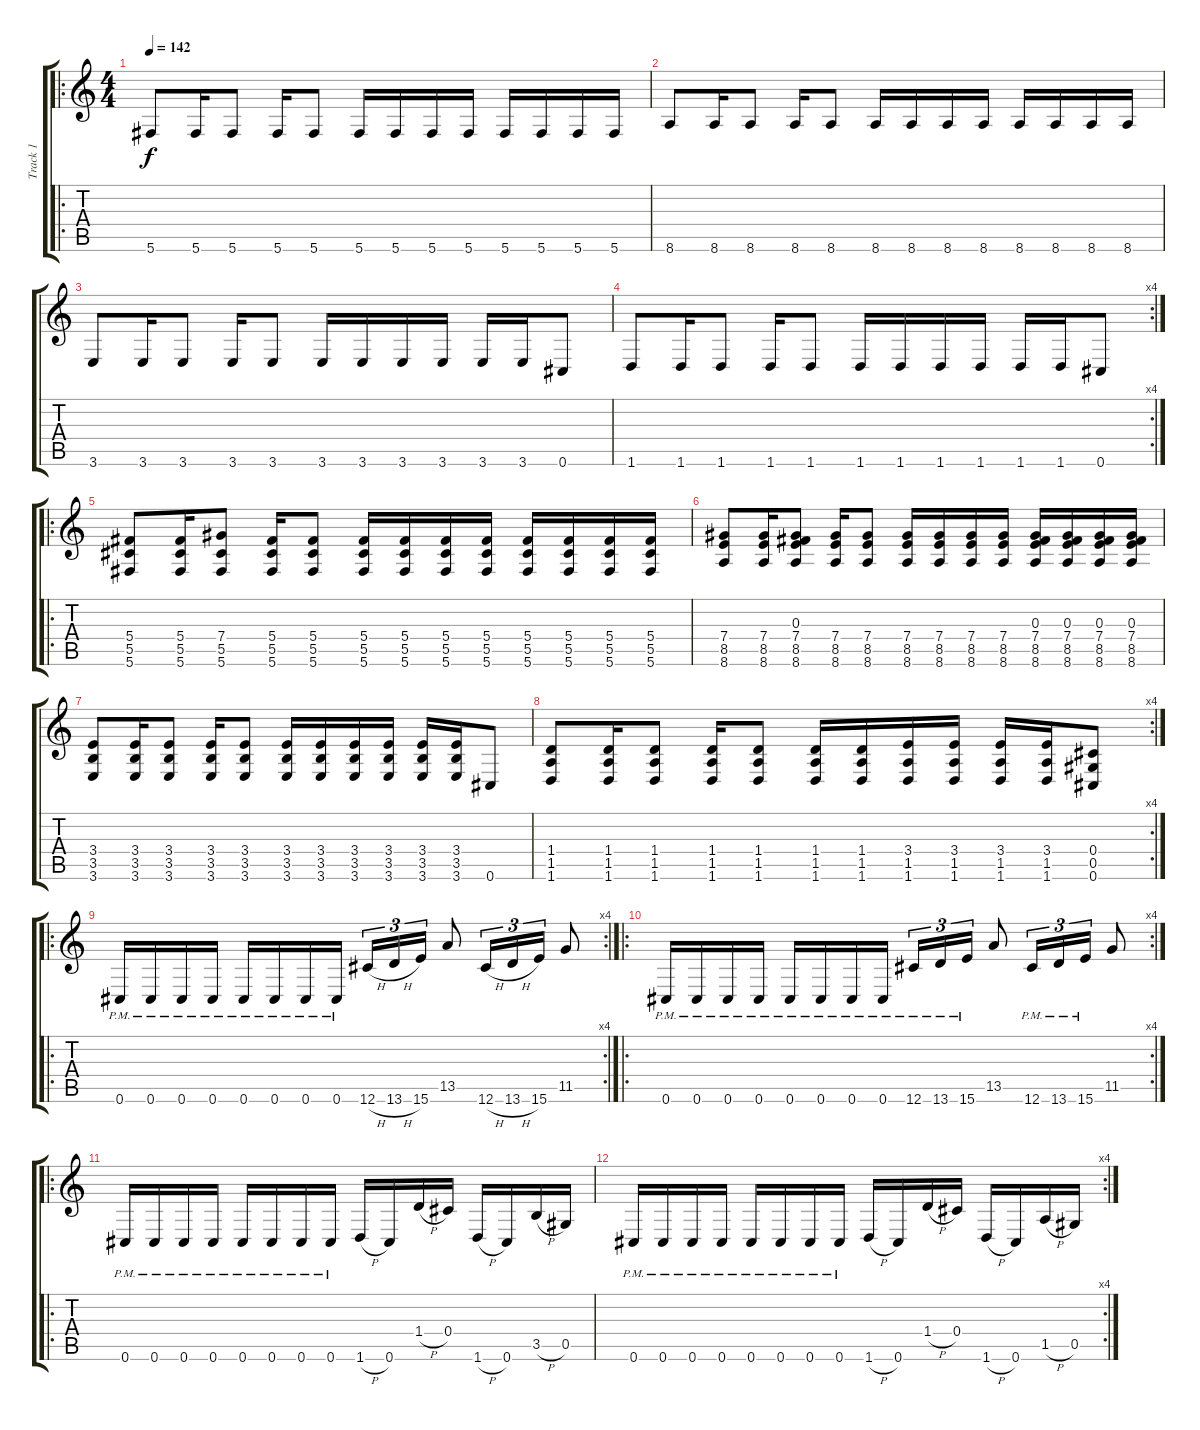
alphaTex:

\track ("Track 1" "Track 1") {instrument distortionguitar}
\staff {score tabs}
\tuning (Eb4 Bb3 Gb3 Db3 Ab2 Db2) {hide}
\ro
\ts (4 4)
\tempo 142
\clef g2
\ks c
5.6.8{dy f instrument distortionguitar} 5.6.16 5.6.8 5.6.16 5.6.8 5.6.16 5.6.16 5.6.16 5.6.16 5.6.16 5.6.16 5.6.16 5.6.16 |
8.6.8 8.6.16 8.6.8 8.6.16 8.6.8 8.6.16 8.6.16 8.6.16 8.6.16 8.6.16 8.6.16 8.6.16 8.6.16 |
3.6.8 3.6.16 3.6.8 3.6.16 3.6.8 3.6.16 3.6.16 3.6.16 3.6.16 3.6.16 3.6.16 0.6.8 |
\rc 4
1.6.8 1.6.16 1.6.8 1.6.16 1.6.8 1.6.16 1.6.16 1.6.16 1.6.16 1.6.16 1.6.16 0.6.8 |
\ro
(5.4 5.5 5.6).8 (5.4 5.5 5.6).16 (7.4 5.5 5.6).8 (5.4 5.5 5.6).16 (5.4 5.5 5.6).8 (5.4 5.5 5.6).16 (5.4 5.5 5.6).16 (5.4 5.5 5.6).16 (5.4 5.5 5.6).16 (5.4 5.5 5.6).16 (5.4 5.5 5.6).16 (5.4 5.5 5.6).16 (5.4 5.5 5.6).16 |
(7.4 8.5 8.6).8 (7.4 8.5 8.6).16 (0.3 7.4 8.5 8.6).8 (7.4 8.5 8.6).16 (7.4 8.5 8.6).8 (7.4 8.5 8.6).16 (7.4 8.5 8.6).16 (7.4 8.5 8.6).16 (7.4 8.5 8.6).16 (0.3 7.4 8.5 8.6).16 (0.3 7.4 8.5 8.6).16 (0.3 7.4 8.5 8.6).16 (0.3 7.4 8.5 8.6).16 |
(3.4 3.5 3.6).8 (3.4 3.5 3.6).16 (3.4 3.5 3.6).8 (3.4 3.5 3.6).16 (3.4 3.5 3.6).8 (3.4 3.5 3.6).16 (3.4 3.5 3.6).16 (3.4 3.5 3.6).16 (3.4 3.5 3.6).16 (3.4 3.5 3.6).16 (3.4 3.5 3.6).16 0.6.8 |
\rc 4
(1.4 1.5 1.6).8 (1.4 1.5 1.6).16 (1.4 1.5 1.6).8 (1.4 1.5 1.6).16 (1.4 1.5 1.6).8 (1.4 1.5 1.6).16 (1.4 1.5 1.6).16 (3.4 1.5 1.6).16 (3.4 1.5 1.6).16 (3.4 1.5 1.6).16 (3.4 1.5 1.6).16 (0.4 0.5 0.6).8 |
\ro
\rc 4
0.6{pm}.16 0.6{pm}.16 0.6{pm}.16 0.6{pm}.16 0.6{pm}.16 0.6{pm}.16 0.6{pm}.16 0.6{pm}.16 12.6{h}.16{tu (3 2)} 13.6{h}.16{tu (3 2)} 15.6.16{tu (3 2)} 13.5.8 12.6{h}.16{tu (3 2)} 13.6{h}.16{tu (3 2)} 15.6.16{tu (3 2)} 11.5.8 |
\ro
\rc 4
0.6{pm}.16 0.6{pm}.16 0.6{pm}.16 0.6{pm}.16 0.6{pm}.16 0.6{pm}.16 0.6{pm}.16 0.6{pm}.16 12.6{pm}.16{tu (3 2)} 13.6{pm}.16{tu (3 2)} 15.6{pm}.16{tu (3 2)} 13.5.8 12.6{pm}.16{tu (3 2)} 13.6{pm}.16{tu (3 2)} 15.6{pm}.16{tu (3 2)} 11.5.8 |
\ro
0.6{pm}.16 0.6{pm}.16 0.6{pm}.16 0.6{pm}.16 0.6{pm}.16 0.6{pm}.16 0.6{pm}.16 0.6{pm}.16 1.6{h}.16 0.6.16 1.4{h}.16 0.4.16 1.6{h}.16 0.6.16 3.5{h}.16 0.5.16 |
\rc 4
0.6{pm}.16 0.6{pm}.16 0.6{pm}.16 0.6{pm}.16 0.6{pm}.16 0.6{pm}.16 0.6{pm}.16 0.6{pm}.16 1.6{h}.16 0.6.16 1.4{h}.16 0.4.16 1.6{h}.16 0.6.16 1.5{h}.16 0.5.16
